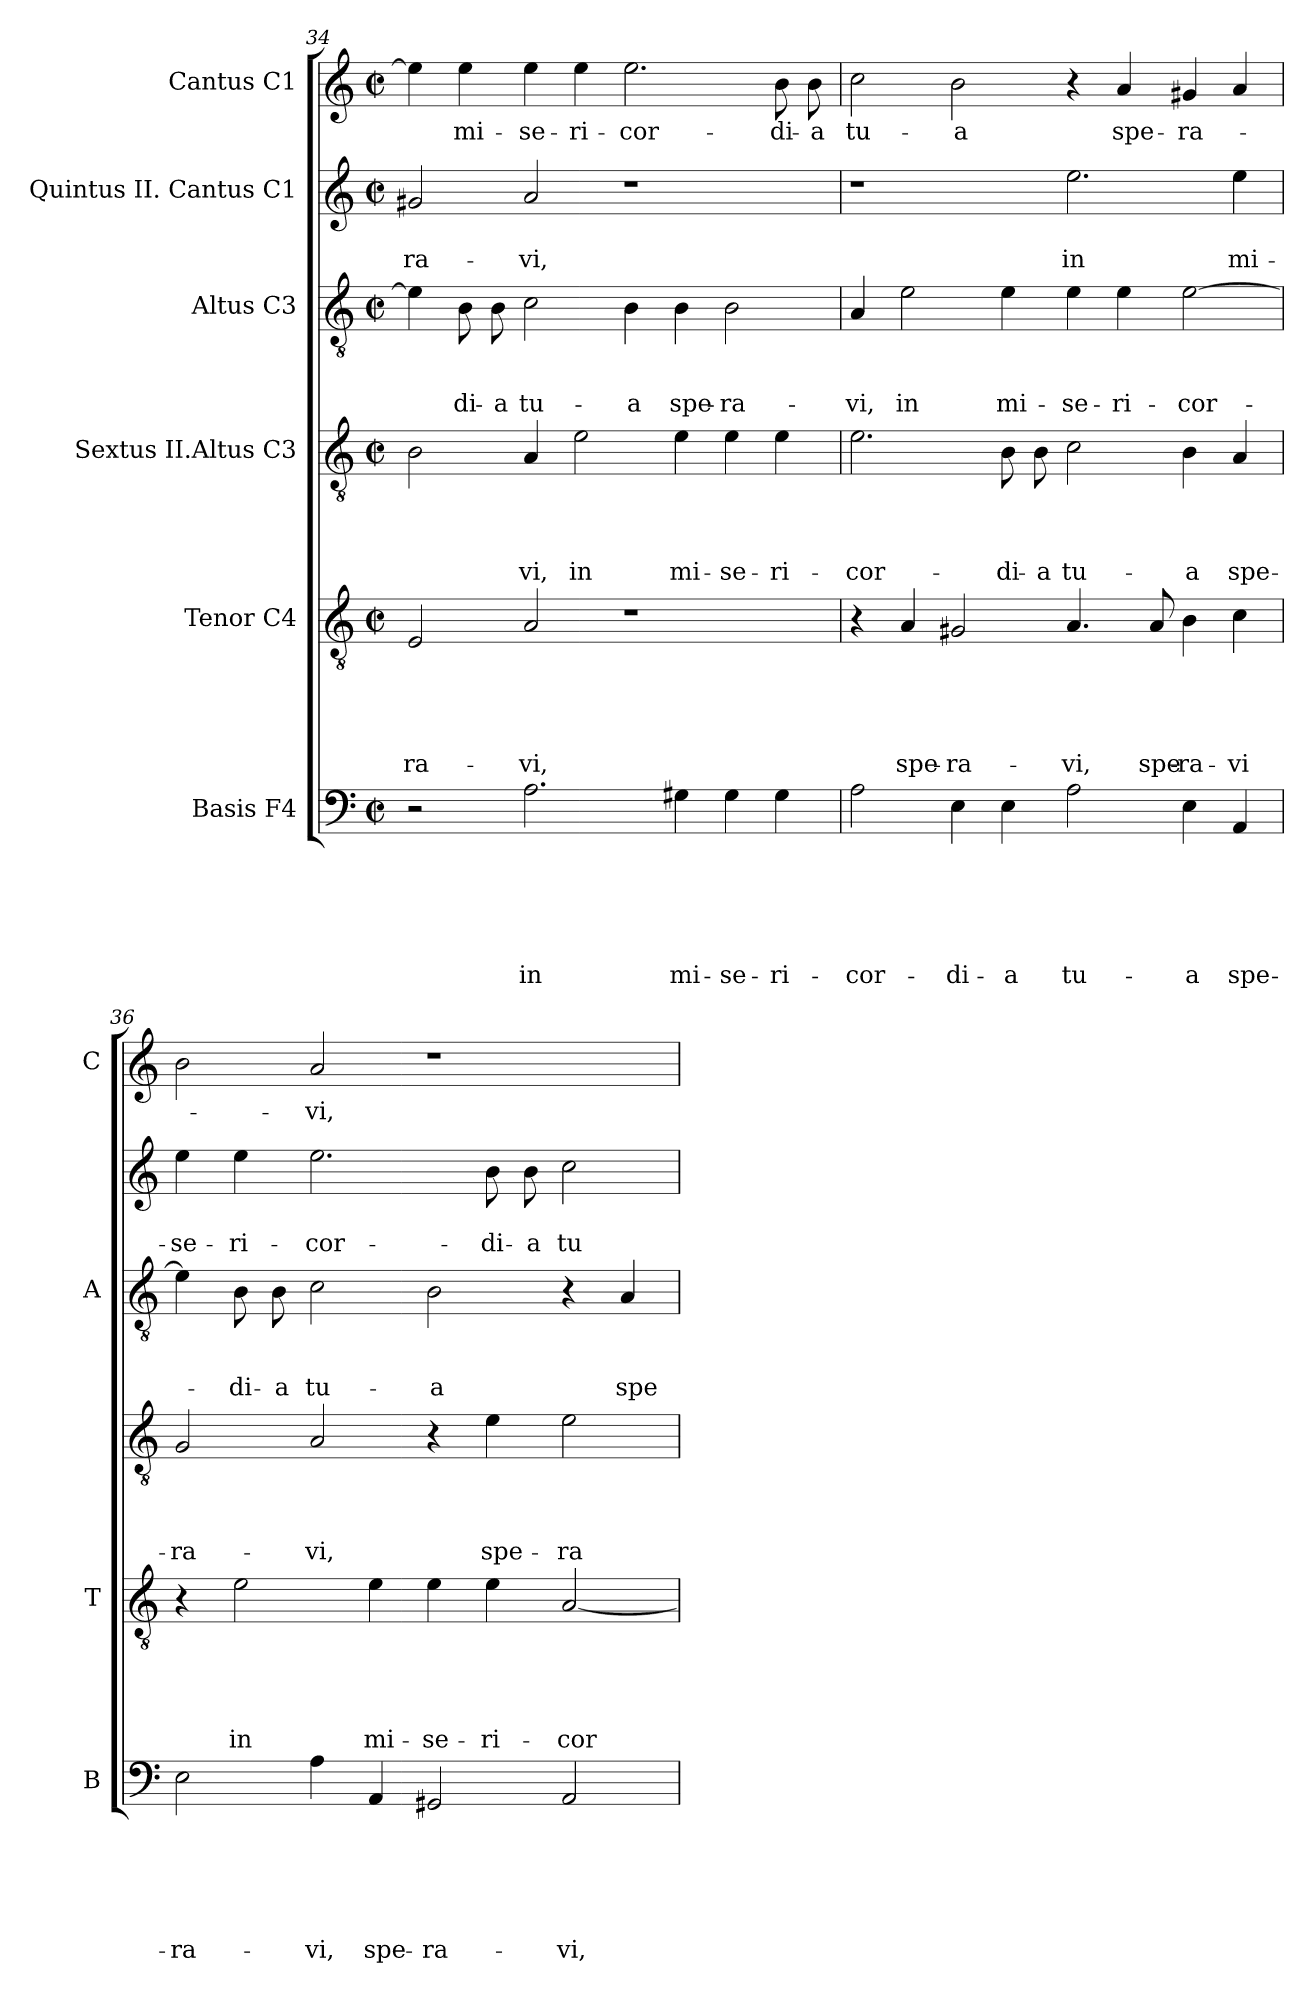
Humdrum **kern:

**kern	**text	**text	**text	**text	**text	**text	**kern	**text	**text	**text	**text	**text	**kern	**text	**text	**text	**text	**kern	**text	**text	**text	**kern	**text	**text	**kern	**text
*part6	*part6	*part6	*part6	*part6	*part6	*part6	*part5	*part5	*part5	*part5	*part5	*part5	*part4	*part4	*part4	*part4	*part4	*part3	*part3	*part3	*part3	*part2	*part2	*part2	*part1	*part1
*staff6	*staff6	*staff6	*staff6	*staff6	*staff6	*staff6	*staff5	*staff5	*staff5	*staff5	*staff5	*staff5	*staff4	*staff4	*staff4	*staff4	*staff4	*staff3	*staff3	*staff3	*staff3	*staff2	*staff2	*staff2	*staff1	*staff1
*I"Basis F4	*	*	*	*	*	*	*I"Tenor C4	*	*	*	*	*	*I"Sextus II.Altus C3	*	*	*	*	*I"Altus C3	*	*	*	*I"Quintus II. Cantus C1	*	*	*I"Cantus C1	*
*I'B	*	*	*	*	*	*	*I'T	*	*	*	*	*	*	*	*	*	*	*I'A	*	*	*	*	*	*	*I'C	*
*clefF4	*	*	*	*	*	*	*clefGv2	*	*	*	*	*	*clefGv2	*	*	*	*	*clefGv2	*	*	*	*clefG2	*	*	*clefG2	*
*k[]	*	*	*	*	*	*	*k[]	*	*	*	*	*	*k[]	*	*	*	*	*k[]	*	*	*	*k[]	*	*	*k[]	*
*C:	*	*	*	*	*	*	*C:	*	*	*	*	*	*C:	*	*	*	*	*C:	*	*	*	*C:	*	*	*C:	*
*M2/2	*	*	*	*	*	*	*M2/2	*	*	*	*	*	*M2/2	*	*	*	*	*M2/2	*	*	*	*M2/2	*	*	*M2/2	*
*met(c|)	*	*	*	*	*	*	*met(c|)	*	*	*	*	*	*met(c|)	*	*	*	*	*met(c|)	*	*	*	*met(c|)	*	*	*met(c|)	*
=34	=34	=34	=34	=34	=34	=34	=34	=34	=34	=34	=34	=34	=34	=34	=34	=34	=34	=34	=34	=34	=34	=34	=34	=34	=34	=34
2r	.	.	.	.	.	.	2E/	.	.	.	.	-ra-	2B\	.	.	.	.	4e\]	.	.	.	2g#X/	.	-ra-	4ee\]	.
.	.	.	.	.	.	.	.	.	.	.	.	.	.	.	.	.	.	8B\	.	.	-di-	.	.	.	4ee\	mi-
.	.	.	.	.	.	.	.	.	.	.	.	.	.	.	.	.	.	8B\	.	.	-a	.	.	.	.	.
2.A\	.	.	.	.	.	in	2A/	.	.	.	.	-vi,	4A/	.	.	.	-vi,	2c\	.	.	tu-	2a/	.	-vi,	4ee\	-se-
.	.	.	.	.	.	.	.	.	.	.	.	.	2e\	.	.	.	in	.	.	.	.	.	.	.	4ee\	-ri-
.	.	.	.	.	.	.	1r	.	.	.	.	.	.	.	.	.	.	4B\	.	.	-a	1r	.	.	2.ee\	-cor-
4G#X\	.	.	.	.	.	mi-	.	.	.	.	.	.	4e\	.	.	.	mi-	4B\	.	.	spe-	.	.	.	.	.
4G#\	.	.	.	.	.	-se-	.	.	.	.	.	.	4e\	.	.	.	-se-	2B\	.	.	-ra-	.	.	.	.	.
4G#\	.	.	.	.	.	-ri-	.	.	.	.	.	.	4e\	.	.	.	-ri-	.	.	.	.	.	.	.	8b\	-di-
.	.	.	.	.	.	.	.	.	.	.	.	.	.	.	.	.	.	.	.	.	.	.	.	.	8b\	-a
!!LO:LB:g=z
=35	=35	=35	=35	=35	=35	=35	=35	=35	=35	=35	=35	=35	=35	=35	=35	=35	=35	=35	=35	=35	=35	=35	=35	=35	=35	=35
2A\	.	.	.	.	.	-cor-	4r	.	.	.	.	.	2.e\	.	.	.	-cor-	4A/	.	.	-vi,	1r	.	.	2cc\	tu-
.	.	.	.	.	.	.	4A/	.	.	.	.	spe-	.	.	.	.	.	2e\	.	.	in	.	.	.	.	.
4E\	.	.	.	.	.	-di-	2G#X/	.	.	.	.	-ra-	.	.	.	.	.	.	.	.	.	.	.	.	2b\	-a
4E\	.	.	.	.	.	-a	.	.	.	.	.	.	8B\	.	.	.	-di-	4e\	.	.	mi-	.	.	.	.	.
.	.	.	.	.	.	.	.	.	.	.	.	.	8B\	.	.	.	-a	.	.	.	.	.	.	.	.	.
2A\	.	.	.	.	.	tu-	4.A/	.	.	.	.	-vi,	2c\	.	.	.	tu-	4e\	.	.	-se-	2.ee\	.	in	4r	.
.	.	.	.	.	.	.	.	.	.	.	.	.	.	.	.	.	.	4e\	.	.	-ri-	.	.	.	4a/	spe-
.	.	.	.	.	.	.	8A/	.	.	.	.	spe-	.	.	.	.	.	.	.	.	.	.	.	.	.	.
4E\	.	.	.	.	.	-a	4B\	.	.	.	.	-ra-	4B\	.	.	.	-a	[2e\	.	.	-cor-	.	.	.	4g#X/	-ra-
4AA/	.	.	.	.	.	spe-	4c\	.	.	.	.	-vi	4A/	.	.	.	spe-	.	.	.	.	4ee\	.	mi-	4a/	.
=36	=36	=36	=36	=36	=36	=36	=36	=36	=36	=36	=36	=36	=36	=36	=36	=36	=36	=36	=36	=36	=36	=36	=36	=36	=36	=36
2E\	.	.	.	.	.	-ra-	4r	.	.	.	.	.	2G/	.	.	.	-ra-	4e\]	.	.	.	4ee\	.	-se-	2b\	.
.	.	.	.	.	.	.	2e\	.	.	.	.	in	.	.	.	.	.	8B\	.	.	-di-	4ee\	.	-ri-	.	.
.	.	.	.	.	.	.	.	.	.	.	.	.	.	.	.	.	.	8B\	.	.	-a	.	.	.	.	.
4A\	.	.	.	.	.	-vi,	.	.	.	.	.	.	2A/	.	.	.	-vi,	2c\	.	.	tu-	2.ee\	.	-cor-	2a/	-vi,
4AA/	.	.	.	.	.	spe-	4e\	.	.	.	.	mi-	.	.	.	.	.	.	.	.	.	.	.	.	.	.
2GG#X/	.	.	.	.	.	-ra-	4e\	.	.	.	.	-se-	4r	.	.	.	.	2B\	.	.	-a	.	.	.	1r	.
.	.	.	.	.	.	.	4e\	.	.	.	.	-ri-	4e\	.	.	.	spe-	.	.	.	.	8b\	.	-di-	.	.
.	.	.	.	.	.	.	.	.	.	.	.	.	.	.	.	.	.	.	.	.	.	8b\	.	-a	.	.
2AA/	.	.	.	.	.	-vi,	[2A/	.	.	.	.	-cor-	2e\	.	.	.	-ra-	4r	.	.	.	2cc\	.	tu-	.	.
.	.	.	.	.	.	.	.	.	.	.	.	.	.	.	.	.	.	4A/	.	.	spe-	.	.	.	.	.
=	=	=	=	=	=	=	=	=	=	=	=	=	=	=	=	=	=	=	=	=	=	=	=	=	=	=
*-	*-	*-	*-	*-	*-	*-	*-	*-	*-	*-	*-	*-	*-	*-	*-	*-	*-	*-	*-	*-	*-	*-	*-	*-	*-	*-
